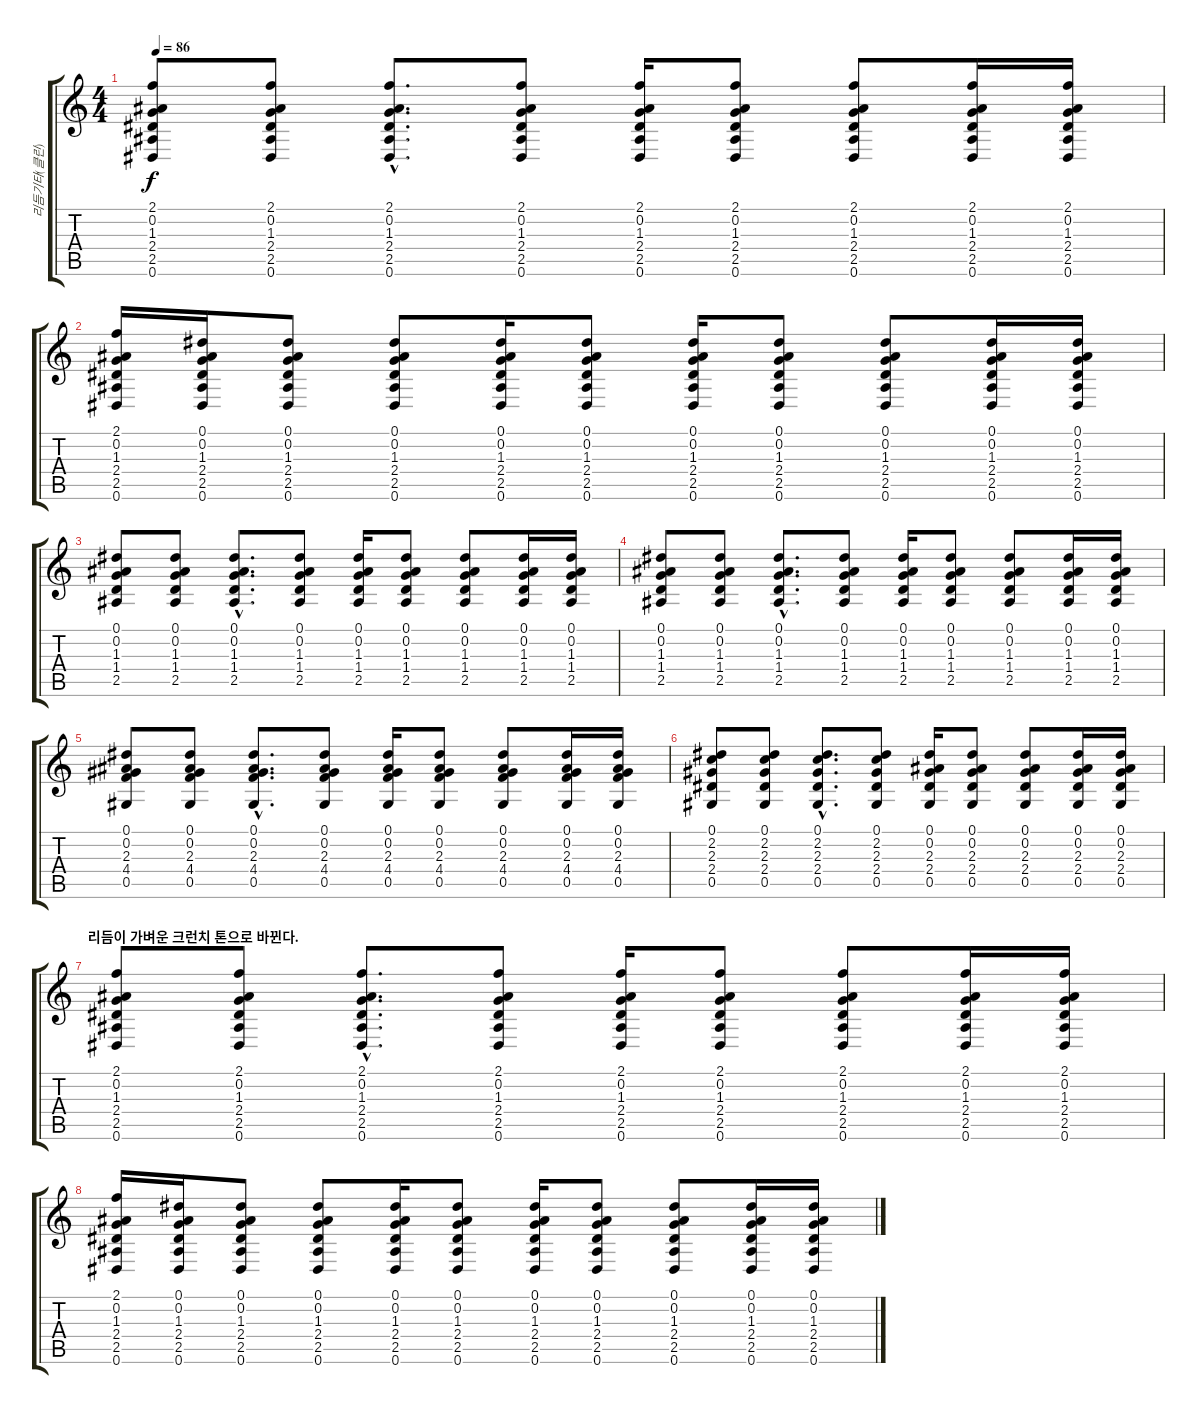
\track ("리듬기타(클린)" "리듬기타(클린)") {instrument electricguitarjazz}
\staff {score tabs}
\tuning (Eb4 Bb3 Gb3 Db3 Ab2 Eb2) {hide}
\ts (4 4)
\tempo 86
\clef g2
\ks c
(2.1 0.2 1.3 2.4 2.5 0.6).8{dy f} (2.1 0.2 1.3 2.4 2.5 0.6).8 (2.1{hac} 0.2{hac} 1.3{hac} 2.4{hac} 2.5{hac} 0.6{hac}).8{d} (2.1 0.2 1.3 2.4 2.5 0.6).8 (2.1 0.2 1.3 2.4 2.5 0.6).16 (2.1 0.2 1.3 2.4 2.5 0.6).8 (2.1 0.2 1.3 2.4 2.5 0.6).8 (2.1 0.2 1.3 2.4 2.5 0.6).16 (2.1 0.2 1.3 2.4 2.5 0.6).16 |
(2.1 0.2 1.3 2.4 2.5 0.6).16 (0.1 0.2 1.3 2.4 2.5 0.6).16 (0.1 0.2 1.3 2.4 2.5 0.6).8 (0.1 0.2 1.3 2.4 2.5 0.6).8 (0.1 0.2 1.3 2.4 2.5 0.6).16 (0.1 0.2 1.3 2.4 2.5 0.6).8 (0.1 0.2 1.3 2.4 2.5 0.6).16 (0.1 0.2 1.3 2.4 2.5 0.6).8 (0.1 0.2 1.3 2.4 2.5 0.6).8 (0.1 0.2 1.3 2.4 2.5 0.6).16 (0.1 0.2 1.3 2.4 2.5 0.6).16 |
(0.1 0.2 1.3 1.4 2.5).8 (0.1 0.2 1.3 1.4 2.5).8 (0.1{hac} 0.2{hac} 1.3{hac} 1.4{hac} 2.5{hac}).8{d} (0.1 0.2 1.3 1.4 2.5).8 (0.1 0.2 1.3 1.4 2.5).16 (0.1 0.2 1.3 1.4 2.5).8 (0.1 0.2 1.3 1.4 2.5).8 (0.1 0.2 1.3 1.4 2.5).16 (0.1 0.2 1.3 1.4 2.5).16 |
(0.1 0.2 1.3 1.4 2.5).8 (0.1 0.2 1.3 1.4 2.5).8 (0.1{hac} 0.2{hac} 1.3{hac} 1.4{hac} 2.5{hac}).8{d} (0.1 0.2 1.3 1.4 2.5).8 (0.1 0.2 1.3 1.4 2.5).16 (0.1 0.2 1.3 1.4 2.5).8 (0.1 0.2 1.3 1.4 2.5).8 (0.1 0.2 1.3 1.4 2.5).16 (0.1 0.2 1.3 1.4 2.5).16 |
(0.1 0.2 2.3 4.4 0.5).8 (0.1 0.2 2.3 4.4 0.5).8 (0.1{hac} 0.2{hac} 2.3{hac} 4.4{hac} 0.5{hac}).8{d} (0.1 0.2 2.3 4.4 0.5).8 (0.1 0.2 2.3 4.4 0.5).16 (0.1 0.2 2.3 4.4 0.5).8 (0.1 0.2 2.3 4.4 0.5).8 (0.1 0.2 2.3 4.4 0.5).16 (0.1 0.2 2.3 4.4 0.5).16 |
(0.1 2.2 2.3 2.4 0.5).8 (0.1 2.2 2.3 2.4 0.5).8 (0.1{hac} 2.2{hac} 2.3{hac} 2.4{hac} 0.5{hac}).8{d} (0.1 2.2 2.3 2.4 0.5).8 (0.1 0.2 2.3 2.4 0.5).16 (0.1 0.2 2.3 2.4 0.5).8 (0.1 0.2 2.3 2.4 0.5).8 (0.1 0.2 2.3 2.4 0.5).16 (0.1 0.2 2.3 2.4 0.5).16 |
\section ("" "리듬이 가벼운 크런치 톤으로 바뀐다.")
(2.1 0.2 1.3 2.4 2.5 0.6).8{instrument overdrivenguitar} (2.1 0.2 1.3 2.4 2.5 0.6).8 (2.1{hac} 0.2{hac} 1.3{hac} 2.4{hac} 2.5{hac} 0.6{hac}).8{d} (2.1 0.2 1.3 2.4 2.5 0.6).8 (2.1 0.2 1.3 2.4 2.5 0.6).16 (2.1 0.2 1.3 2.4 2.5 0.6).8 (2.1 0.2 1.3 2.4 2.5 0.6).8 (2.1 0.2 1.3 2.4 2.5 0.6).16 (2.1 0.2 1.3 2.4 2.5 0.6).16 |
(2.1 0.2 1.3 2.4 2.5 0.6).16 (0.1 0.2 1.3 2.4 2.5 0.6).16 (0.1 0.2 1.3 2.4 2.5 0.6).8 (0.1 0.2 1.3 2.4 2.5 0.6).8 (0.1 0.2 1.3 2.4 2.5 0.6).16 (0.1 0.2 1.3 2.4 2.5 0.6).8 (0.1 0.2 1.3 2.4 2.5 0.6).16 (0.1 0.2 1.3 2.4 2.5 0.6).8 (0.1 0.2 1.3 2.4 2.5 0.6).8 (0.1 0.2 1.3 2.4 2.5 0.6).16 (0.1 0.2 1.3 2.4 2.5 0.6).16
